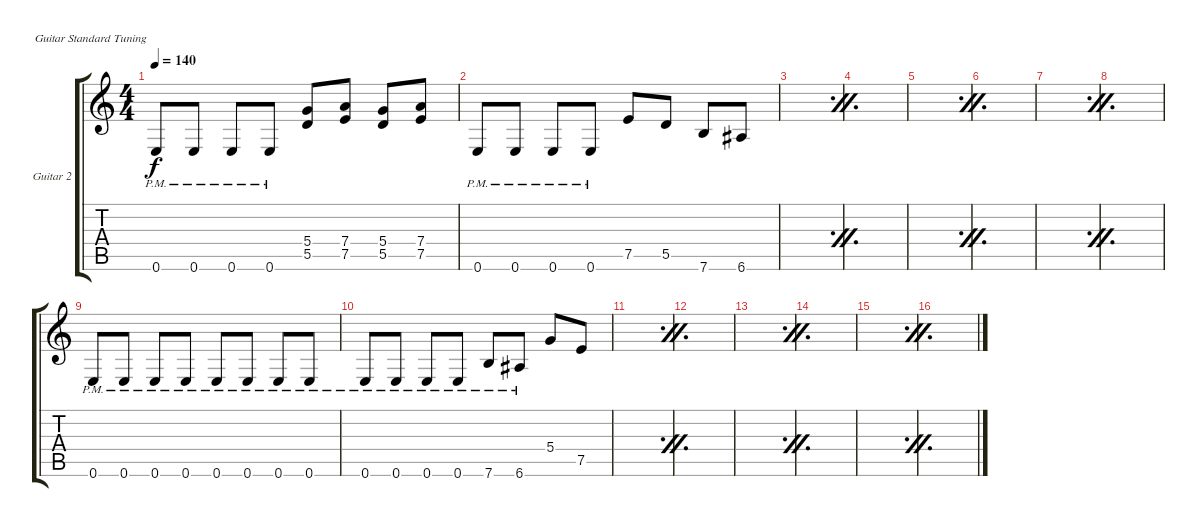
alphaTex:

\defaultSystemsLayout 4
\bracketExtendMode groupsimilarinstruments
\firstSystemTrackNameOrientation horizontal
\otherSystemsTrackNameOrientation horizontal
\track ("Guitar 2" "Guitar 2") {instrument distortionguitar}
\staff {score tabs}
\tuning (E4 B3 G3 D3 A2 E2)
\ts (4 4)
\tempo 140
\clef g2
\scale
0.333333
\ks c
0.6{pm}.8{dy f} 0.6{pm}.8 0.6{pm}.8 0.6{pm}.8 (5.4 5.5).8 (7.4 7.5).8 (5.4 5.5).8 (7.4 7.5).8 |
\scale
0.333333 0.6{pm}.8 0.6{pm}.8 0.6{pm}.8 0.6{pm}.8 7.5.8 5.5.8 7.6.8 6.6.8 |
\simile firstofdouble
\scale
0.333333 |
\simile secondofdouble
\scale
0.333333 |
\simile firstofdouble
\scale
0.333333 |
\simile secondofdouble
\scale
0.333333 |
\simile firstofdouble
\scale
0.333333 |
\simile secondofdouble
\scale
0.333333 |
\simile none
\scale
0.333333 0.6{pm}.8 0.6{pm}.8 0.6{pm}.8 0.6{pm}.8 0.6{pm}.8 0.6{pm}.8 0.6{pm}.8 0.6{pm}.8 |
\scale
0.333333 0.6{pm}.8 0.6{pm}.8 0.6{pm}.8 0.6{pm}.8 7.6{pm}.8 6.6{pm}.8 5.4.8 7.5.8 |
\simile firstofdouble
\scale
0.333333 |
\simile secondofdouble
\scale
0.333333 |
\simile firstofdouble
\scale
0.333333 |
\simile secondofdouble
\scale
0.333333 |
\simile firstofdouble
\scale
0.333333 |
\simile secondofdouble
\scale
0.333333
